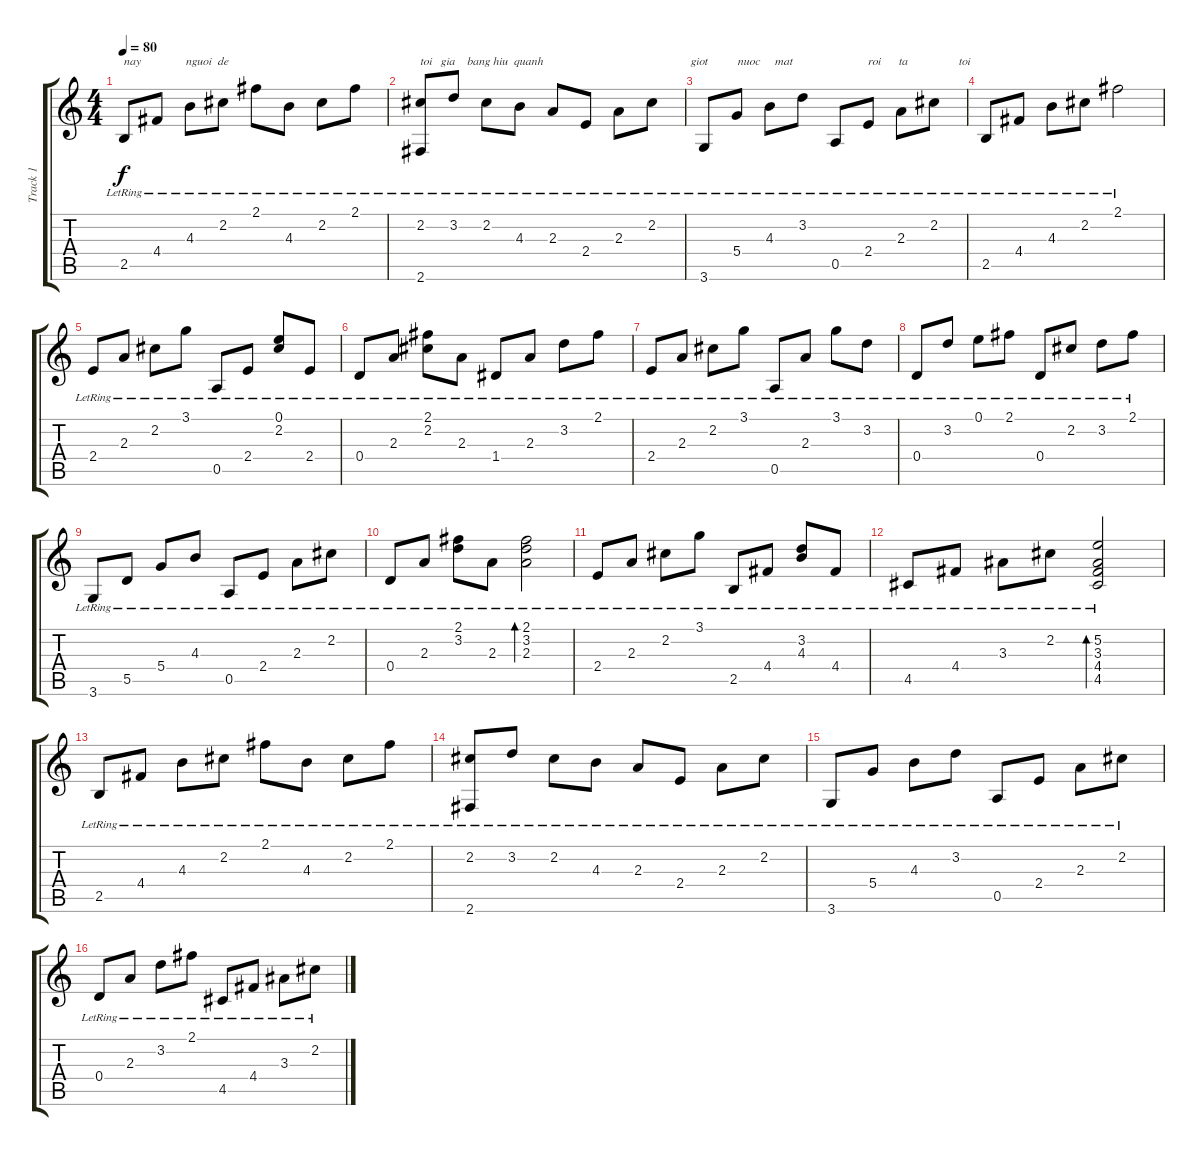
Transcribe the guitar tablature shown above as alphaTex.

\track ("Track 1" "Track 1") {instrument acousticguitarsteel}
\staff {score tabs}
\tuning (E4 B3 G3 D3 A2 E2) {hide}
\ts (4 4)
\tempo 80
\clef g2
\ks c
2.5{lr}.8{txt "nay               nguoi  de" dy f} 4.4{lr}.8 4.3{lr}.8 2.2{lr}.8 2.1{lr}.8 4.3{lr}.8 2.2{lr}.8 2.1{lr}.8 |
(2.2{lr} 2.6{lr}).8{txt "toi   gia    bang hiu  quanh"} 3.2{lr}.8 2.2{lr}.8 4.3{lr}.8 2.3{lr}.8 2.4{lr}.8 2.3{lr}.8 2.2{lr}.8{txt "             giot          nuoc     mat "} |
3.6{lr}.8 5.4{lr}.8 4.3{lr}.8 3.2{lr}.8 0.5{lr}.8 2.4{lr}.8{txt "roi      ta                 toi"} 2.3{lr}.8 2.2{lr}.8 |
2.5{lr}.8 4.4{lr}.8 4.3{lr}.8 2.2{lr}.8 2.1{lr}.2 |
2.4{lr}.8 2.3{lr}.8 2.2{lr}.8 3.1{lr}.8 0.5{lr}.8 2.4{lr}.8 (0.1{lr} 2.2{lr}).8 2.4{lr}.8 |
0.4{lr}.8 2.3{lr}.8 (2.1{lr} 2.2{lr}).8 2.3{lr}.8 1.4{lr}.8 2.3{lr}.8 3.2{lr}.8 2.1{lr}.8 |
2.4{lr}.8 2.3{lr}.8 2.2{lr}.8 3.1{lr}.8 0.5{lr}.8 2.3{lr}.8 3.1{lr}.8 3.2{lr}.8 |
0.4{lr}.8 3.2{lr}.8 0.1{lr}.8 2.1{lr}.8 0.4{lr}.8 2.2{lr}.8 3.2{lr}.8 2.1{lr}.8 |
3.6{lr}.8 5.5{lr}.8 5.4{lr}.8 4.3{lr}.8 0.5{lr}.8 2.4{lr}.8 2.3{lr}.8 2.2{lr}.8 |
0.4{lr}.8 2.3{lr}.8 (2.1{lr} 3.2{lr}).8 2.3{lr}.8 (2.1 3.2 2.3{lr}).2{bd 480} |
2.4{lr}.8 2.3{lr}.8 2.2{lr}.8 3.1{lr}.8 2.5{lr}.8 4.4{lr}.8 (3.2{lr} 4.3{lr}).8 4.4{lr}.8 |
4.5{lr}.8 4.4{lr}.8 3.3{lr}.8 2.2{lr}.8 (5.2{lr} 3.3 4.4 4.5).2{bd 480} |
2.5{lr}.8 4.4{lr}.8 4.3{lr}.8 2.2{lr}.8 2.1{lr}.8 4.3{lr}.8 2.2{lr}.8 2.1{lr}.8 |
(2.2{lr} 2.6{lr}).8 3.2{lr}.8 2.2{lr}.8 4.3{lr}.8 2.3{lr}.8 2.4{lr}.8 2.3{lr}.8 2.2{lr}.8 |
3.6{lr}.8 5.4{lr}.8 4.3{lr}.8 3.2{lr}.8 0.5{lr}.8 2.4{lr}.8 2.3{lr}.8 2.2{lr}.8 |
0.4{lr}.8 2.3{lr}.8 3.2{lr}.8 2.1{lr}.8 4.5{lr}.8 4.4{lr}.8 3.3{lr}.8 2.2{lr}.8
